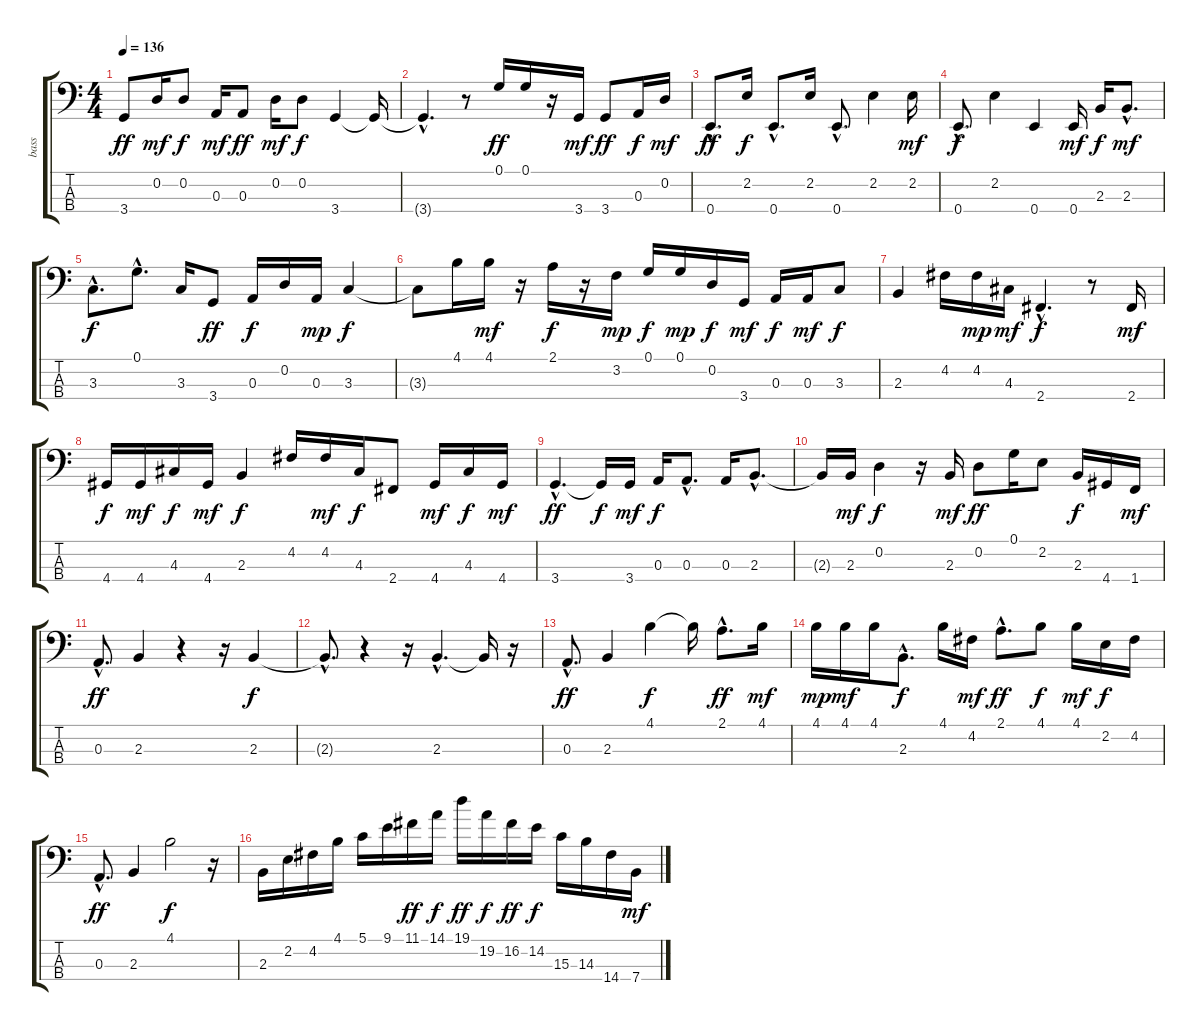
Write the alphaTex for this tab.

\track ("bass    " "bass    ") {instrument fretlessbass}
\staff {score tabs}
\tuning (G2 D2 A1 E1) {hide}
\ts (4 4)
\tempo 136
\clef f4
\ks c
3.4.8{dy ff} 0.2.16{dy mf} 0.2.8{dy f} 0.3.16{dy mf} 0.3.8{dy ff} 0.2.16{dy mf} 0.2.8{dy f} 3.4.4 3.4{t}.16 |
3.4{hac t}.4{d} r.8 0.1.16{dy ff} 0.1.16 r.16 3.4.16{dy mf} 3.4.8{dy ff} 0.3.16{dy f} 0.2.16{dy mf} |
0.4{hac}.8{d dy ff} 2.2.16{dy f} 0.4{hac}.8{d} 2.2.16 0.4{hac}.8{d} 2.2.4 2.2.16{dy mf} |
0.4{hac}.8{d dy f} 2.2.4 0.4.4 0.4.16{dy mf} 2.3.16{dy f} 2.3{hac}.8{d dy mf} |
3.3{hac}.8{d dy f} 0.1{hac}.8{d} 3.3.16 3.4.8{dy ff} 0.3.16{dy f} 0.2.16 0.3.16{dy mp} 3.3.4{dy f} |
3.3{t}.8 4.1.16 4.1.16{dy mf} r.16 2.1.16{dy f} r.16 3.2.16{dy mp} 0.1.16{dy f} 0.1.16{dy mp} 0.2.16{dy f} 3.4.16{dy mf} 0.3.16{dy f} 0.3.16{dy mf} 3.3.8{dy f} |
2.3.4 4.2.16 4.2.16{dy mp} 4.3.16{dy mf} 2.4{hac}.4{d dy f} r.8 2.4.16{dy mf} |
4.4.16{dy f} 4.4.16{dy mf} 4.3.16{dy f} 4.4.16{dy mf} 2.3.4{dy f} 4.2.16 4.2.16{dy mf} 4.3.16{dy f} 2.4.8 4.4.16{dy mf} 4.3.16{dy f} 4.4.16{dy mf} |
3.4{hac}.4{d dy ff} 3.4{t}.16{dy f} 3.4.16{dy mf} 0.3.16{dy f} 0.3{hac}.8{d} 0.3.16 2.3{hac}.8{d} |
2.3{t}.16 2.3.16{dy mf} 0.2.4{dy f} r.16 2.3.16{dy mf} 0.2.8{dy ff} 0.1.16 2.2.8 2.3.16{dy f} 4.4.16 1.4.16{dy mf} |
0.3{hac}.8{d dy ff} 2.3.4 r.4 r.16 2.3.4{dy f} |
2.3{hac t}.8{d} r.4 r.16 2.3{hac}.4{d} 2.3{t}.16 r.16 |
0.3{hac}.8{d dy ff} 2.3.4 4.1.4{dy f} 4.1{t}.16 2.1{hac}.8{d dy ff} 4.1.16{dy mf} |
4.1.16{dy mp} 4.1.16{dy mf} 4.1.16 2.3{hac}.8{d dy f} 4.1.16 4.2.16{dy mf} 2.1{hac}.8{d dy ff} 4.1.8{dy f} 4.1.16{dy mf} 2.2.16{dy f} 4.2.16 |
0.3{hac}.8{d dy ff} 2.3.4 4.1.2{dy f} r.16 |
2.3.16 2.2.16 4.2.16 4.1.16 5.1.16 9.1.16 11.1.16{dy ff} 14.1.16{dy f} 19.1.16{dy ff} 19.2.16{dy f} 16.2.16{dy ff} 14.2.16{dy f} 15.3.16 14.3.16 14.4.16 7.4.16{dy mf}
